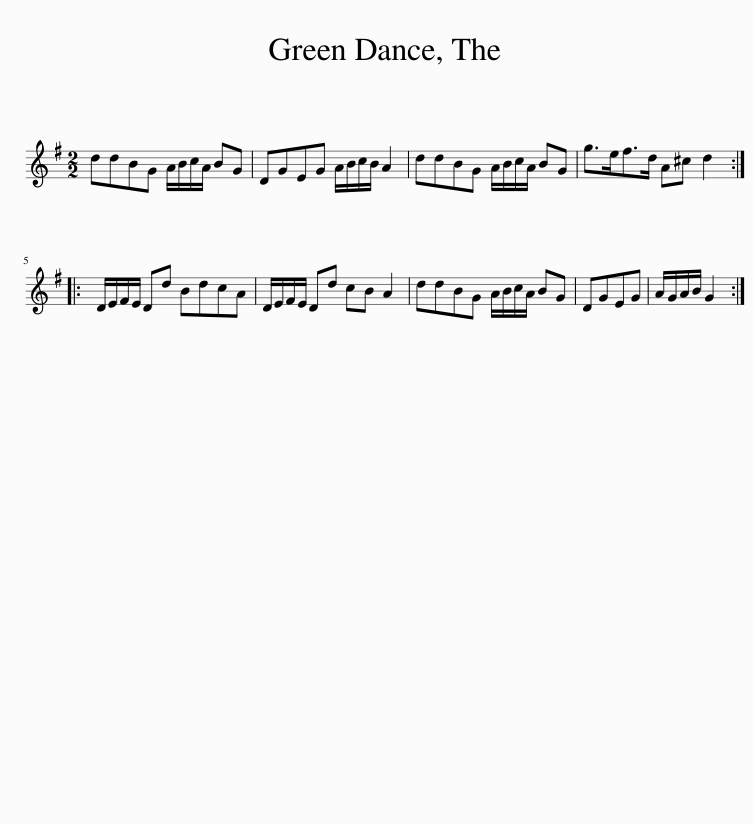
X:1
L:1/8
M:2/2
I:linebreak $
K:G
V:1 treble
V:1
 ddBG A/B/c/A/ BG | DGEG A/B/c/B/ A2 | ddBG A/B/c/A/ BG | g>ef>d A^c d2 ::$ D/E/F/E/ Dd BdcA | %5
 D/E/F/E/ Dd cB A2 | ddBG A/B/c/A/ BG | DGEG | A/G/A/B/ G2 :| %9
